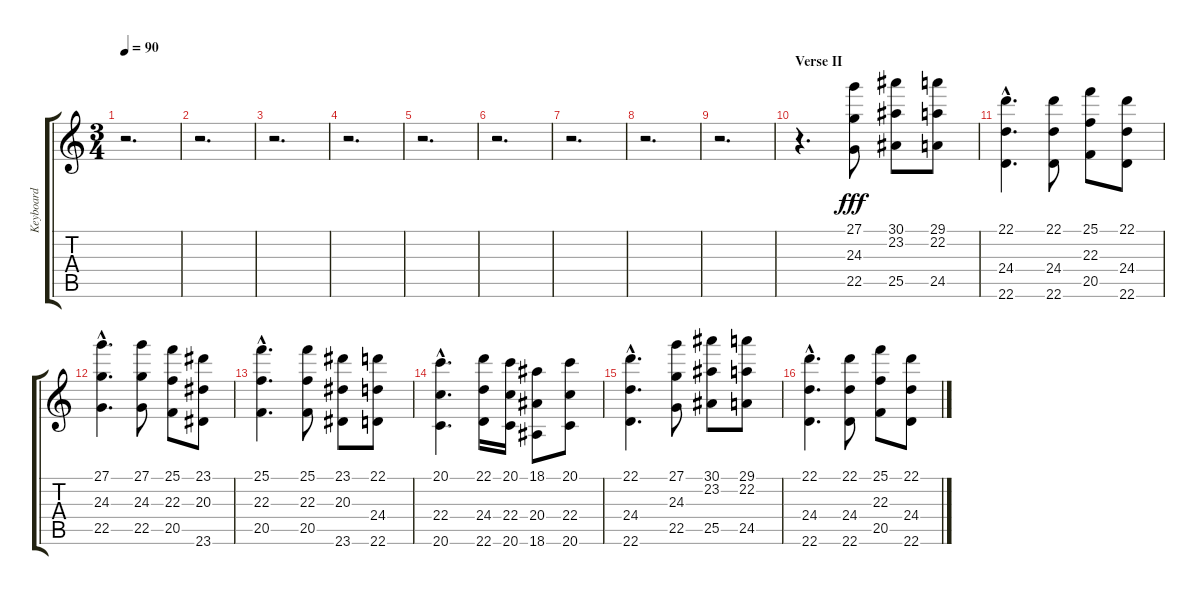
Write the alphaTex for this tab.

\track ("Keyboard" "Keyboard") {instrument acousticgrandpiano}
\staff {score tabs}
\tuning (E4 B3 G3 D3 A2 E2) {hide}
\ts (3 4)
\tempo 90
\clef g2
\ks c
r.2{d dy f} |
r.2{d} |
r.2{d} |
r.2{d} |
r.2{d} |
r.2{d} |
r.2{d} |
r.2{d} |
r.2{d} |
\section ("" "Verse II")
r.4{d} (27.1 24.3 22.5).8{dy fff} (30.1 23.2 25.5).8 (29.1 22.2 24.5).8 |
(22.1{hac} 24.4{hac} 22.6{hac}).4{d} (22.1 24.4 22.6).8 (25.1 22.3 20.5).8 (22.1 24.4 22.6).8 |
(27.1{hac} 24.3{hac} 22.5{hac}).4{d} (27.1 24.3 22.5).8 (25.1 22.3 20.5).8 (23.1 20.3 23.6).8 |
(25.1{hac} 22.3{hac} 20.5{hac}).4{d} (25.1 22.3 20.5).8 (23.1 20.3 23.6).8 (22.1 24.4 22.6).8 |
(20.1{hac} 22.4{hac} 20.6{hac}).4{d} (22.1 24.4 22.6).16 (20.1 22.4 20.6).16 (18.1 20.4 18.6).8 (20.1 22.4 20.6).8 |
(22.1{hac} 24.4{hac} 22.6{hac}).4{d} (27.1 24.3 22.5).8 (30.1 23.2 25.5).8 (29.1 22.2 24.5).8 |
(22.1{hac} 24.4{hac} 22.6{hac}).4{d} (22.1 24.4 22.6).8 (25.1 22.3 20.5).8 (22.1 24.4 22.6).8
